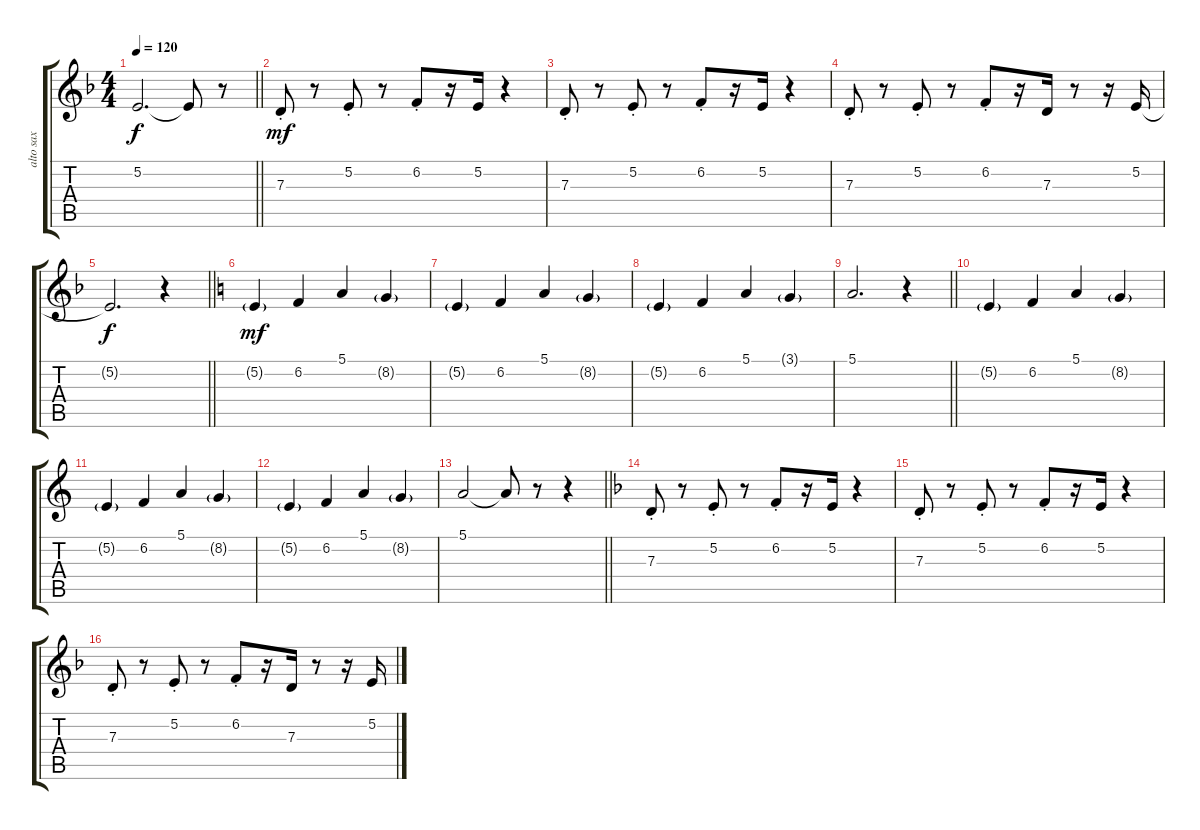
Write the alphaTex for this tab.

\track ("alto sax" "alto sax") {instrument altosax}
\staff {score tabs}
\tuning (E4 B3 G3 D3 A2 E2) {hide}
\ts (4 4)
\tempo 120
\clef g2
\barLineRight lightlight
\ks f
5.2{t}.2{d dy f} 5.2{t}.8 r.8 |
7.3{st}.8{dy mf} r.8 5.2{st}.8 r.8 6.2{st}.8 r.16 5.2.16 r.4 |
7.3{st}.8 r.8 5.2{st}.8 r.8 6.2{st}.8 r.16 5.2.16 r.4 |
7.3{st}.8 r.8 5.2{st}.8 r.8 6.2{st}.8 r.16 7.3.16 r.8 r.16 5.2.16 |
\barLineRight lightlight
5.2{t}.2{d dy f} r.4 |
\ks c
5.2{g}.4{dy mf} 6.2.4 5.1.4 8.2{g}.4 |
5.2{g}.4 6.2.4 5.1.4 8.2{g}.4 |
5.2{g}.4 6.2.4 5.1.4 3.1{g}.4 |
\barLineRight lightlight
5.1.2{d} r.4 |
5.2{g}.4 6.2.4 5.1.4 8.2{g}.4 |
5.2{g}.4 6.2.4 5.1.4 8.2{g}.4 |
5.2{g}.4 6.2.4 5.1.4 8.2{g}.4 |
\barLineRight lightlight
5.1.2 5.1{t}.8 r.8 r.4 |
\ks f
7.3{st}.8 r.8 5.2{st}.8 r.8 6.2{st}.8 r.16 5.2.16 r.4 |
7.3{st}.8 r.8 5.2{st}.8 r.8 6.2{st}.8 r.16 5.2.16 r.4 |
7.3{st}.8 r.8 5.2{st}.8 r.8 6.2{st}.8 r.16 7.3.16 r.8 r.16 5.2.16
